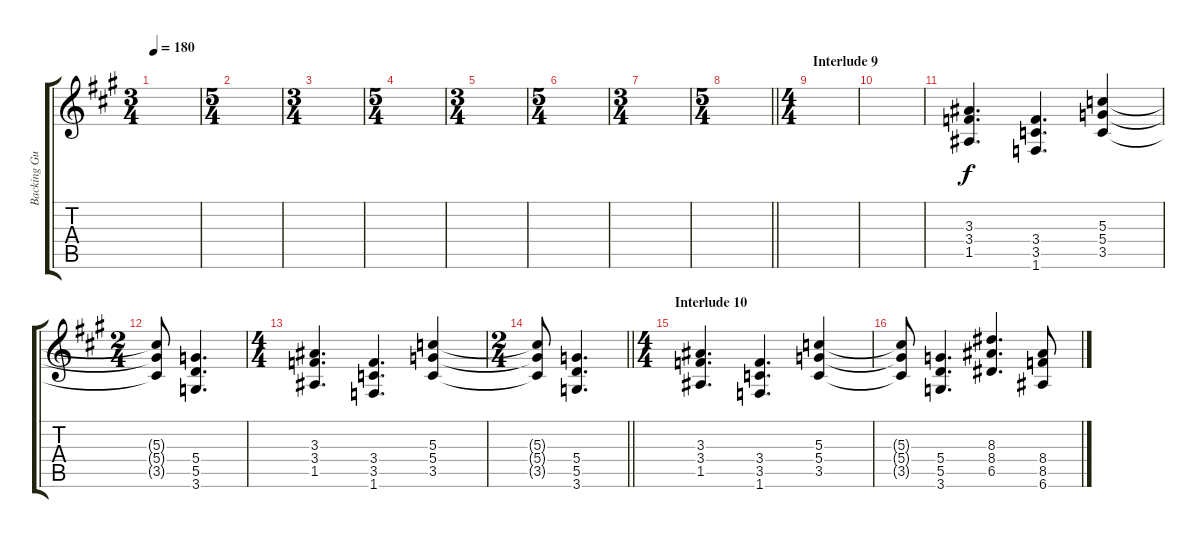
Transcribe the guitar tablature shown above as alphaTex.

\track ("Backing Guitar " "Backing Gu") {instrument acousticguitarnylon}
\staff {score tabs}
\tuning (E4 B3 G3 D3 A2 E2) {hide}
\ts (3 4)
\tempo 180
\clef g2
\ks a
|
\ts (5 4)
|
\ts (3 4)
|
\ts (5 4)
|
\ts (3 4)
|
\ts (5 4)
|
\ts (3 4)
|
\ts (5 4)
\barLineRight lightlight
|
\ts (4 4)
\section ("" "Interlude 9")
|
|
(3.3 3.4 1.5).4{d} (3.4 3.5 1.6).4{d} (5.3 5.4 3.5).4 |
\ts (2 4)
(5.3{t} 5.4{t} 3.5{t}).8 (5.4 5.5 3.6).4{d} |
\ts (4 4)
(3.3 3.4 1.5).4{d} (3.4 3.5 1.6).4{d} (5.3 5.4 3.5).4 |
\ts (2 4)
\barLineRight lightlight
(5.3{t} 5.4{t} 3.5{t}).8 (5.4 5.5 3.6).4{d} |
\ts (4 4)
\section ("" "Interlude 10")
(3.3 3.4 1.5).4{d} (3.4 3.5 1.6).4{d} (5.3 5.4 3.5).4 |
(5.3{t} 5.4{t} 3.5{t}).8 (5.4 5.5 3.6).4{d} (8.3 8.4 6.5).4{d} (8.4 8.5 6.6).8
